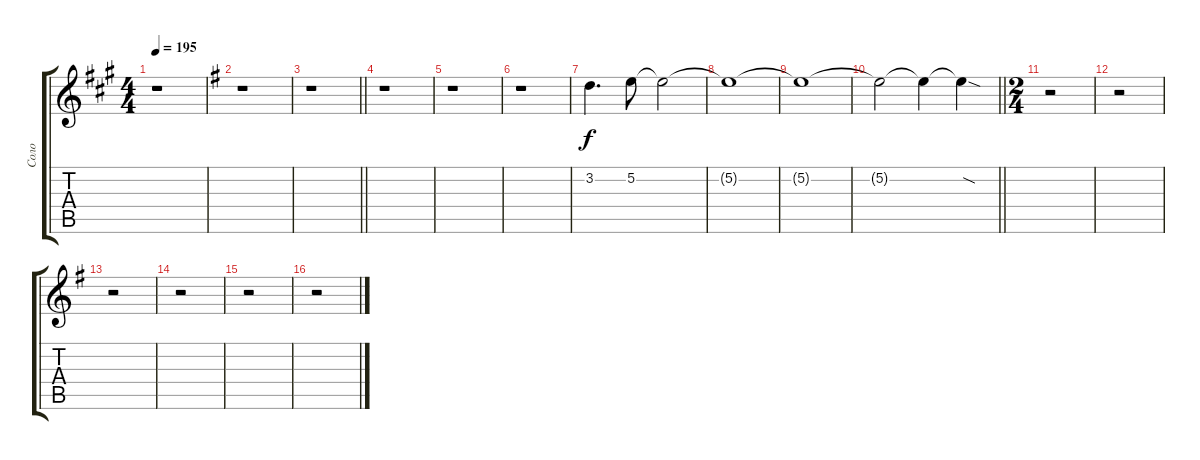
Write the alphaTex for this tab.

\track ("Соло" "Соло") {instrument overdrivenguitar}
\staff {score tabs}
\tuning (E4 B3 G3 D3 A2 E2) {hide}
\ts (4 4)
\tempo 195
\clef g2
\ks f#minor
r.1{dy p} |
\ks eminor
r.1 |
\barLineRight lightlight
r.1 |
\section ("" "")
r.1 |
r.1 |
r.1 |
3.2.4{d dy f} 5.2.8 5.2{t}.2 |
5.2{t}.1 |
5.2{t}.1 |
\barLineRight lightlight
5.2{t}.2 5.2{t}.4 5.2{sod t}.4 |
\ts (2 4)
\section ("" "")
r.2 |
r.2 |
r.2 |
r.2 |
r.2 |
r.2
